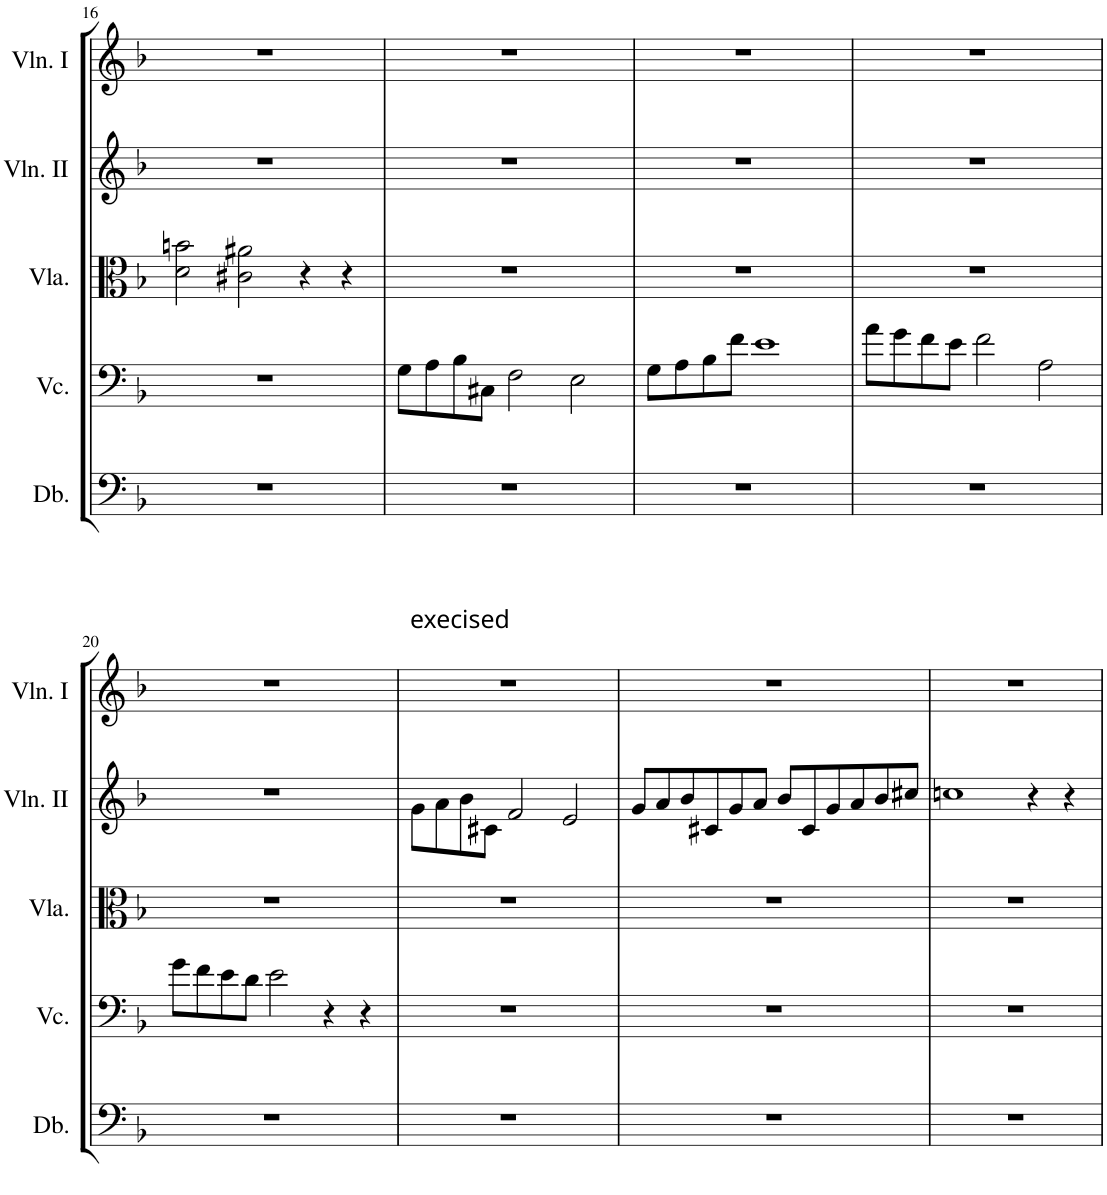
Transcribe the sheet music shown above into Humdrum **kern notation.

**kern	**kern	**kern	**kern	**kern
*part5	*part4	*part3	*part2	*part1
*staff5	*staff4	*staff3	*staff2	*staff1
*I"Double Bass	*I"Violoncello	*I"Viola	*I"Violin II	*I"Violin I
*I'Db.	*I'Vc.	*I'Vla.	*I'Vln. II	*I'Vln. I
!!LO:PB:g=z
*clefF4	*clefF4	*clefC3	*clefG2	*clefG2
*Trd7c12	*	*	*	*
*k[b-]	*k[b-]	*k[b-]	*k[b-]	*k[b-]
*d:	*d:	*d:	*d:	*d:
*M6/4	*M6/4	*M6/4	*M6/4	*M6/4
=16	=16	=16	=16	=16
1.r	1.r	2d\ 2bn\	1.r	1.r
.	.	2c#X\ 2a#X\	.	.
.	.	4r	.	.
.	.	4r	.	.
=17	=17	=17	=17	=17
1.r	8G\L	1.r	1.r	1.r
.	8A\	.	.	.
.	8B-\	.	.	.
.	8C#X\J	.	.	.
.	2F\	.	.	.
.	2E\	.	.	.
=18	=18	=18	=18	=18
1.r	8G\L	1.r	1.r	1.r
.	8A\	.	.	.
.	8B-\	.	.	.
.	8f\J	.	.	.
.	1e	.	.	.
=19	=19	=19	=19	=19
1.r	8a\L	1.r	1.r	1.r
.	8g\	.	.	.
.	8f\	.	.	.
.	8e\J	.	.	.
.	2f\	.	.	.
.	2A\	.	.	.
!!LO:LB:g=z
=20	=20	=20	=20	=20
1.r	8g\L	1.r	1.r	1.r
.	8f\	.	.	.
.	8e\	.	.	.
.	8d\J	.	.	.
.	2e\	.	.	.
.	4r	.	.	.
.	4r	.	.	.
=21	=21	=21	=21	=21
!	!	!	!	!LO:TX:a:t=execised
1.r	1.r	1.r	8g\L	1.r
.	.	.	8a\	.
.	.	.	8b-\	.
.	.	.	8c#X\J	.
.	.	.	2f/	.
.	.	.	2e/	.
=22	=22	=22	=22	=22
1.r	1.r	1.r	8g/L	1.r
.	.	.	8a/	.
.	.	.	8b-/	.
.	.	.	8c#X/	.
.	.	.	8g/	.
.	.	.	8a/J	.
.	.	.	8b-/L	.
.	.	.	8c#/	.
.	.	.	8g/	.
.	.	.	8a/	.
.	.	.	8b-/	.
.	.	.	8cc#X/J	.
=23	=23	=23	=23	=23
1.r	1.r	1.r	1ccn	1.r
.	.	.	4r	.
.	.	.	4r	.
=	=	=	=	=
*-	*-	*-	*-	*-
